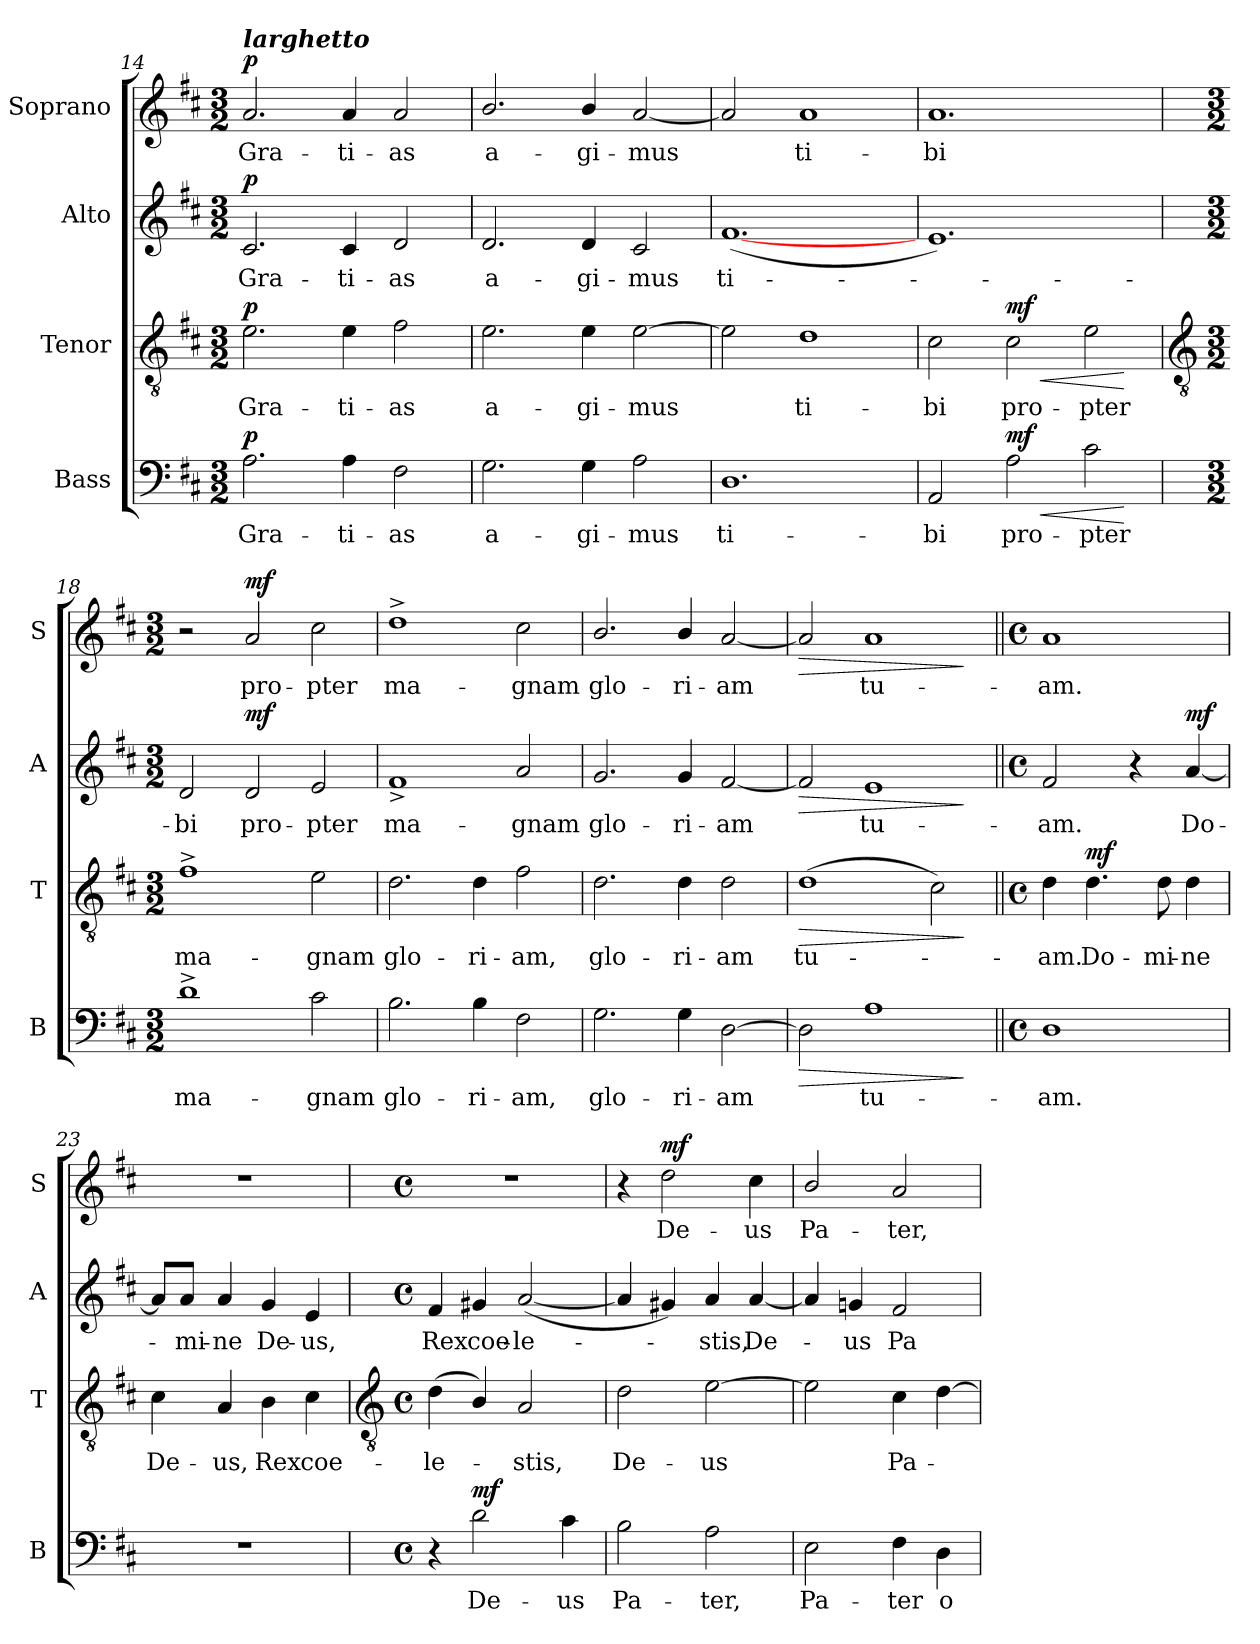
**kern	**text	**dynam	**kern	**text	**dynam	**kern	**text	**dynam	**kern	**text	**dynam
*part4	*part4	*part4	*part3	*part3	*part3	*part2	*part2	*part2	*part1	*part1	*part1
*staff4	*staff4	*staff4	*staff3	*staff3	*staff3	*staff2	*staff2	*staff2	*staff1	*staff1	*staff1
*I"Bass	*	*	*I"Tenor	*	*	*I"Alto	*	*	*I"Soprano	*	*
*I'B	*	*	*I'T	*	*	*I'A	*	*	*I'S	*	*
*clefF4	*	*	*clefGv2	*	*	*clefG2	*	*	*clefG2	*	*
*k[f#c#]	*	*	*k[f#c#]	*	*	*k[f#c#]	*	*	*k[f#c#]	*	*
*D:	*	*	*D:	*	*	*D:	*	*	*D:	*	*
*M3/2	*	*	*M3/2	*	*	*M3/2	*	*	*M3/2	*	*
*MM138	*	*	*MM138	*	*	*MM138	*	*	*MM138	*	*
=14	=14	=14	=14	=14	=14	=14	=14	=14	=14	=14	=14
!	!	!	!	!	!	!	!	!	!LO:TX:a:Bi:t=larghetto	!	!
!	!LO:LY:b	!LO:DY:b	!	!LO:LY:b	!LO:DY:b	!	!LO:LY:b	!LO:DY:b	!	!LO:LY:b	!LO:DY:b
2.A	Gra-	p	2.e	Gra-	p	2.c#	Gra-	p	2.a	Gra-	p
!	!LO:LY:b	!	!	!LO:LY:b	!	!	!LO:LY:b	!	!	!LO:LY:b	!
4A	-ti-	.	4e	-ti-	.	4c#	-ti-	.	4a	-ti-	.
!	!LO:LY:b	!	!	!LO:LY:b	!	!	!LO:LY:b	!	!	!LO:LY:b	!
2F#	-as	.	2f#	-as	.	2d	-as	.	2a	-as	.
=15	=15	=15	=15	=15	=15	=15	=15	=15	=15	=15	=15
!	!LO:LY:b	!	!	!LO:LY:b	!	!	!LO:LY:b	!	!	!LO:LY:b	!
2.G	a-	.	2.e	a-	.	2.d	a-	.	2.b/	a-	.
!	!LO:LY:b	!	!	!LO:LY:b	!	!	!LO:LY:b	!	!	!LO:LY:b	!
4G	-gi-	.	4e	-gi-	.	4d	-gi-	.	4b/	-gi-	.
!	!LO:LY:b	!	!	!LO:LY:b	!	!	!LO:LY:b	!	!	!LO:LY:b	!
2A	-mus	.	[2e	-mus	.	2c#	-mus	.	[2a	-mus	.
=16	=16	=16	=16	=16	=16	=16	=16	=16	=16	=16	=16
!	!LO:LY:b	!	!	!	!	!	!LO:LY:b	!	!	!	!
1.D	ti-	.	2e]	.	.	(<[1.f#	ti-	.	2a]	.	.
!	!	!	!	!LO:LY:b	!	!	!	!	!	!LO:LY:b	!
.	.	.	1d	ti-	.	.	.	.	1a	ti-	.
=17	=17	=17	=17	=17	=17	=17	=17	=17	=17	=17	=17
!	!LO:LY:b	!	!	!LO:LY:b	!	!	!	!	!	!LO:LY:b	!
2AA	-bi	.	2c#	-bi	.	1.e)	.	.	1.a	-bi	.
!	!LO:LY:b	!LO:HP:b	!	!LO:LY:b	!LO:HP:b	!	!	!	!	!	!
!	!	!LO:DY:n=1:b	!	!	!LO:DY:n=1:b	!	!	!	!	!	!
2A	pro-	< mf	2c#	pro-	< mf	.	.	.	.	.	.
!	!LO:LY:b	!	!	!LO:LY:b	!	!	!	!	!	!	!
2c#	-pter	.	2e	-pter	.	.	.	.	.	.	.
.	.	[	.	.	[	.	.	.	.	.	.
!!LO:LB:g=z
=18	=18	=18	=18	=18	=18	=18	=18	=18	=18	=18	=18
*	*	*	*clefGv2	*	*	*	*	*	*	*	*
*M3/2	*	*	*M3/2	*	*	*M3/2	*	*	*M3/2	*	*
!	!LO:LY:b	!	!	!LO:LY:b	!	!	!LO:LY:b	!	!	!	!
1d^	ma-	.	1f#^	ma-	.	2d	bi	.	2r	.	.
!	!	!	!	!	!	!	!LO:LY:b	!LO:DY:b	!	!LO:LY:b	!LO:DY:b
.	.	.	.	.	.	2d	pro-	mf	2a	pro-	mf
!	!LO:LY:b	!	!	!LO:LY:b	!	!	!LO:LY:b	!	!	!LO:LY:b	!
2c#	-gnam	.	2e	-gnam	.	2e	-pter	.	2cc#	-pter	.
=19	=19	=19	=19	=19	=19	=19	=19	=19	=19	=19	=19
!	!LO:LY:b	!	!	!LO:LY:b	!	!	!LO:LY:b	!	!	!LO:LY:b	!
2.B	glo-	.	2.d	glo-	.	1f#^	ma-	.	1dd^	ma-	.
!	!LO:LY:b	!	!	!LO:LY:b	!	!	!	!	!	!	!
4B	-ri-	.	4d	-ri-	.	.	.	.	.	.	.
!	!LO:LY:b	!	!	!LO:LY:b	!	!	!LO:LY:b	!	!	!LO:LY:b	!
2F#	-am,	.	2f#	-am,	.	2a	-gnam	.	2cc#	-gnam	.
=20	=20	=20	=20	=20	=20	=20	=20	=20	=20	=20	=20
!	!LO:LY:b	!	!	!LO:LY:b	!	!	!LO:LY:b	!	!	!LO:LY:b	!
2.G	glo-	.	2.d	glo-	.	2.g	glo-	.	2.b/	glo-	.
!	!LO:LY:b	!	!	!LO:LY:b	!	!	!LO:LY:b	!	!	!LO:LY:b	!
4G	-ri-	.	4d	-ri-	.	4g	-ri-	.	4b/	-ri-	.
!	!LO:LY:b	!	!	!LO:LY:b	!	!	!LO:LY:b	!	!	!LO:LY:b	!
[2D	-am	.	2d	-am	.	[2f#	-am	.	[2a	-am	.
=21	=21	=21	=21	=21	=21	=21	=21	=21	=21	=21	=21
!	!	!LO:HP:b	!	!LO:LY:b	!LO:HP:b	!	!	!LO:HP:b	!	!	!LO:HP:b
2D]	.	>	(>1d	tu-	>	2f#]	.	>	2a]	.	>
!	!LO:LY:b	!	!	!	!	!	!LO:LY:b	!	!	!LO:LY:b	!
1A	tu-	.	.	.	.	1e	tu-	.	1a	tu-	.
.	.	.	2c#)	.	.	.	.	.	.	.	.
.	.	]	.	.	]	.	.	]	.	.	]
=22||	=22||	=22||	=22||	=22||	=22||	=22||	=22||	=22||	=22||	=22||	=22||
*M4/4	*	*	*M4/4	*	*	*M4/4	*	*	*M4/4	*	*
*met(c)	*	*	*met(c)	*	*	*met(c)	*	*	*met(c)	*	*
!	!LO:LY:b	!	!	!LO:LY:b	!	!	!LO:LY:b	!	!	!LO:LY:b	!
1D	-am.	.	4d	am.	.	2f#	-am.	.	1a	-am.	.
!	!	!	!	!LO:LY:b	!LO:DY:b	!	!	!	!	!	!
.	.	.	4.d	Do-	mf	.	.	.	.	.	.
.	.	.	.	.	.	4r	.	.	.	.	.
!	!	!	!	!LO:LY:b	!	!	!	!	!	!	!
.	.	.	8d	-mi-	.	.	.	.	.	.	.
!	!	!	!	!LO:LY:b	!	!	!LO:LY:b	!LO:DY:b	!	!	!
.	.	.	4d	-ne	.	[4a	Do-	mf	.	.	.
=23	=23	=23	=23	=23	=23	=23	=23	=23	=23	=23	=23
!	!	!	!	!LO:LY:b	!	!	!	!	!	!	!
1r	.	.	4c#	De-	.	8a/L]	.	.	1r	.	.
!	!	!	!	!	!	!	!LO:LY:b	!	!	!	!
.	.	.	.	.	.	8a/J	mi-	.	.	.	.
!	!	!	!	!LO:LY:b	!	!	!LO:LY:b	!	!	!	!
.	.	.	4A	-us,	.	4a	-ne	.	.	.	.
!	!	!	!	!LO:LY:b	!	!	!LO:LY:b	!	!	!	!
.	.	.	4B	Rex	.	4g	De-	.	.	.	.
!	!	!	!	!LO:LY:b	!	!	!LO:LY:b	!	!	!	!
.	.	.	4c#	coe-	.	4e	-us,	.	.	.	.
!!LO:LB:g=z
=24	=24	=24	=24	=24	=24	=24	=24	=24	=24	=24	=24
*	*	*	*clefGv2	*	*	*	*	*	*	*	*
*M4/4	*	*	*M4/4	*	*	*M4/4	*	*	*M4/4	*	*
*met(c)	*	*	*met(c)	*	*	*met(c)	*	*	*met(c)	*	*
!	!	!	!	!LO:LY:b	!	!	!LO:LY:b	!	!	!	!
4r	.	.	(<4d	-le-	.	4f#	Rex	.	1r	.	.
!	!LO:LY:b	!LO:DY:b	!	!	!	!	!LO:LY:b	!	!	!	!
2d	De-	mf	4B/)	.	.	4g#X	coe-	.	.	.	.
!	!	!	!	!LO:LY:b	!	!	!LO:LY:b	!	!	!	!
.	.	.	2A	stis,	.	(<[2a	-le-	.	.	.	.
!	!LO:LY:b	!	!	!	!	!	!	!	!	!	!
4c#	-us	.	.	.	.	.	.	.	.	.	.
=25	=25	=25	=25	=25	=25	=25	=25	=25	=25	=25	=25
!	!LO:LY:b	!	!	!LO:LY:b	!	!	!	!	!	!	!
2B	Pa-	.	2d	De-	.	4a]	.	.	4r	.	.
!	!	!	!	!	!	!	!	!	!	!LO:LY:b	!LO:DY:b
.	.	.	.	.	.	4g#X)	.	.	2dd	De-	mf
!	!LO:LY:b	!	!	!LO:LY:b	!	!	!LO:LY:b	!	!	!	!
2A	-ter,	.	[2e	-us	.	4a	stis,	.	.	.	.
!	!	!	!	!	!	!	!LO:LY:b	!	!	!LO:LY:b	!
.	.	.	.	.	.	[4a	De-	.	4cc#	-us	.
=26	=26	=26	=26	=26	=26	=26	=26	=26	=26	=26	=26
!	!LO:LY:b	!	!	!	!	!	!	!	!	!LO:LY:b	!
2E	Pa-	.	2e]	.	.	4a]	.	.	2b/	Pa-	.
!	!	!	!	!	!	!	!LO:LY:b	!	!	!	!
.	.	.	.	.	.	4gn	us	.	.	.	.
!	!LO:LY:b	!	!	!LO:LY:b	!	!	!LO:LY:b	!	!	!LO:LY:b	!
4F#	-ter	.	4c#	Pa-	.	2f#	Pa-	.	2a	-ter,	.
!	!LO:LY:b	!	!	!	!	!	!	!	!	!	!
4D	o-	.	[4d	.	.	.	.	.	.	.	.
=	=	=	=	=	=	=	=	=	=	=	=
*-	*-	*-	*-	*-	*-	*-	*-	*-	*-	*-	*-
